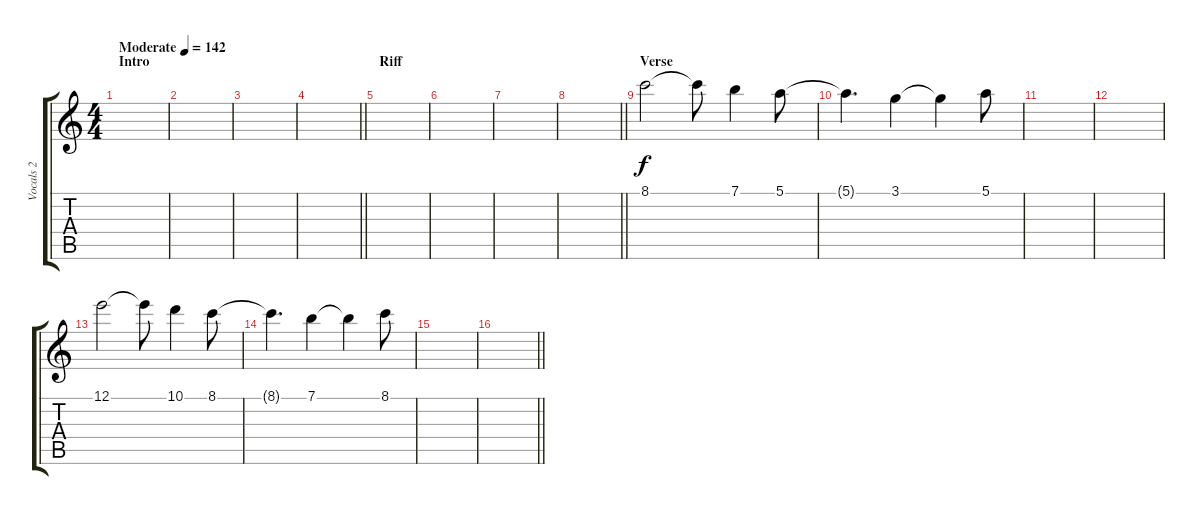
\track ("Vocals 2" "Vocals 2") {instrument overdrivenguitar}
\staff {score tabs}
\tuning (E4 B3 G3 D3 A2 E2) {hide}
\ts (4 4)
\section ("" "Intro")
\tempo (142 "Moderate")
\clef g2
\ks c
|
|
|
\barLineRight lightlight
|
\section ("" "Riff")
|
|
|
\barLineRight lightlight
|
\section ("" "Verse")
8.1.2 8.1{t}.8 7.1.4 5.1.8 |
5.1{t}.4{d} 3.1.4 3.1{t}.4 5.1.8 |
|
|
12.1.2 12.1{t}.8 10.1.4 8.1.8 |
8.1{t}.4{d} 7.1.4 7.1{t}.4 8.1.8 |
|
\barLineRight lightlight
